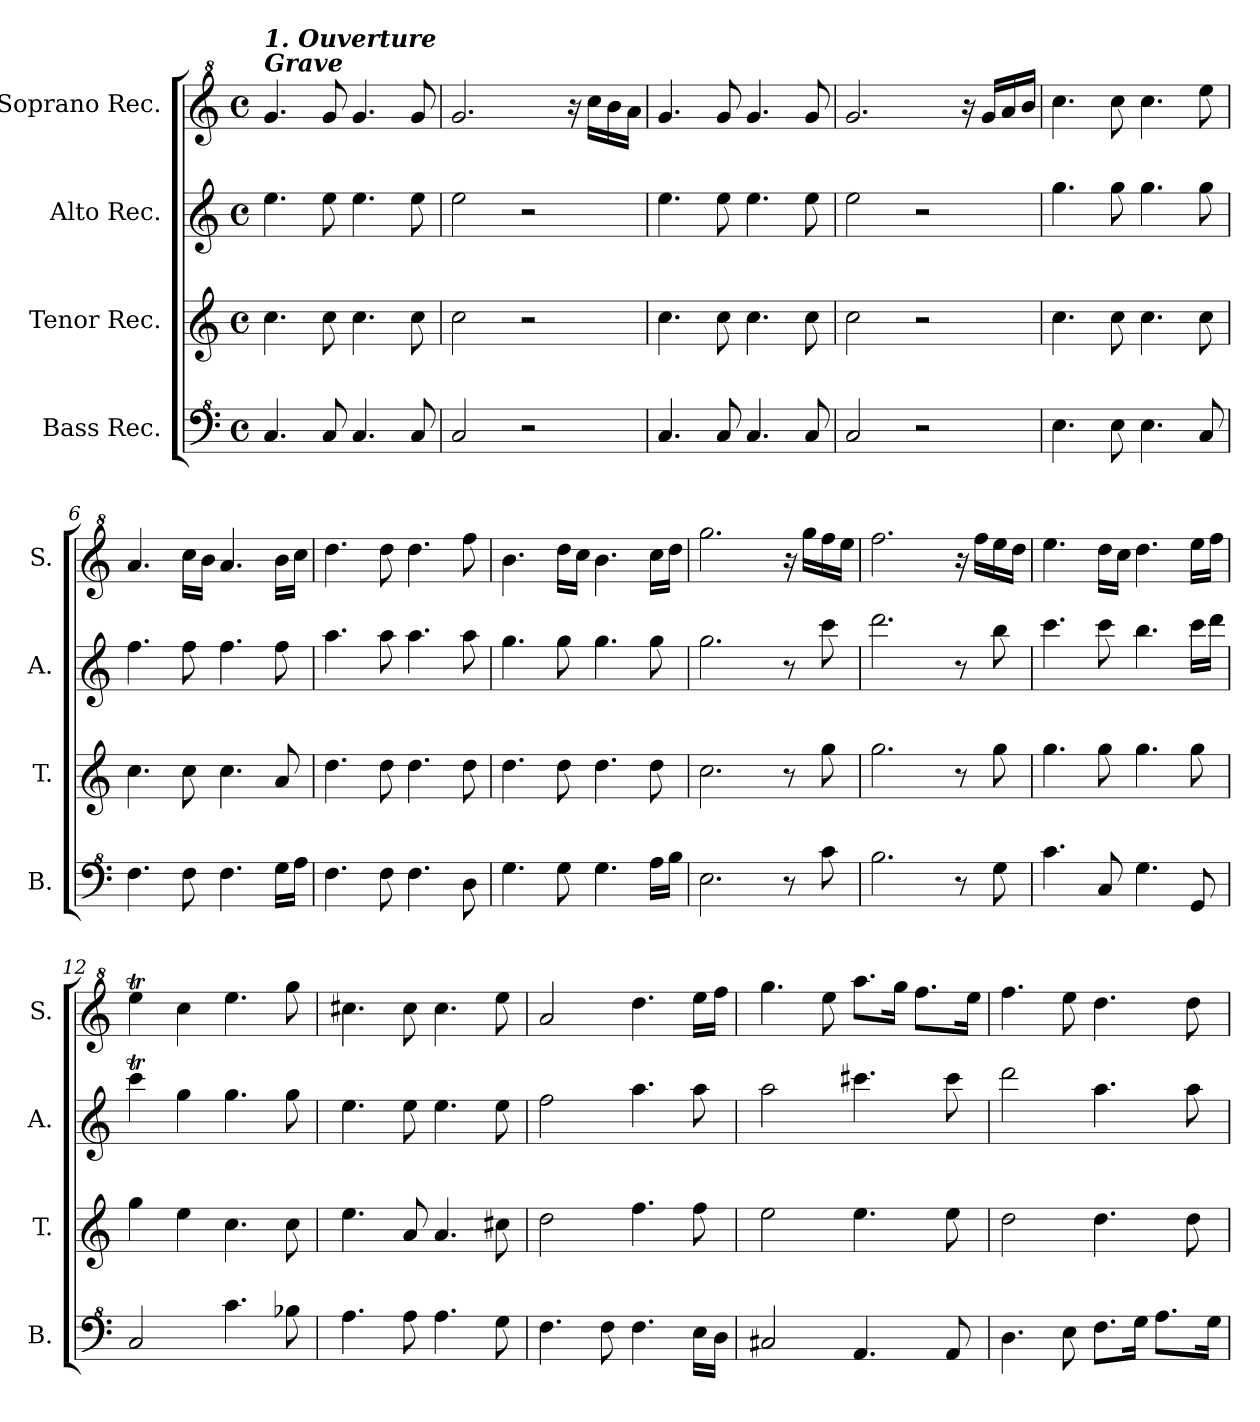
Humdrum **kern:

**kern	**kern	**kern	**kern
*part4	*part3	*part2	*part1
*staff4	*staff3	*staff2	*staff1
*I"Bass Rec.	*I"Tenor Rec.	*I"Alto Rec.	*I"Soprano Rec.
*I'B.	*I'T.	*I'A.	*I'S.
*clefF^4	*clefG2	*clefG2	*clefG^2
*k[]	*k[]	*k[]	*k[]
*M4/4	*M4/4	*M4/4	*M4/4
*met(c)	*met(c)	*met(c)	*met(c)
*MM120	*MM120	*MM120	*MM120
=1	=1	=1	=1
!	!	!	!LO:TX:a:Bi:t=Grave
!	!	!	!LO:TX:a:Bi:t=1. Ouverture
4.c/	4.cc\	4.ee\	4.gg/
8c/	8cc\	8ee\	8gg/
4.c/	4.cc\	4.ee\	4.gg/
8c/	8cc\	8ee\	8gg/
=2	=2	=2	=2
2c/	2cc\	2ee\	2.gg/
2r	2r	2r	.
.	.	.	16r
.	.	.	16ccc\LL
.	.	.	16bb\
.	.	.	16aa\JJ
=3	=3	=3	=3
4.c/	4.cc\	4.ee\	4.gg/
8c/	8cc\	8ee\	8gg/
4.c/	4.cc\	4.ee\	4.gg/
8c/	8cc\	8ee\	8gg/
=4	=4	=4	=4
2c/	2cc\	2ee\	2.gg/
2r	2r	2r	.
.	.	.	16r
.	.	.	16gg/LL
.	.	.	16aa/
.	.	.	16bb/JJ
=5	=5	=5	=5
4.e\	4.cc\	4.gg\	4.ccc\
8e\	8cc\	8gg\	8ccc\
4.e\	4.cc\	4.gg\	4.ccc\
8c/	8cc\	8gg\	8eee\
=6	=6	=6	=6
4.f\	4.cc\	4.ff\	4.aa/
8f\	8cc\	8ff\	16ccc\LL
.	.	.	16bb\JJ
4.f\	4.cc\	4.ff\	4.aa/
16g\LL	8a/	8ff\	16bb\LL
16a\JJ	.	.	16ccc\JJ
=7	=7	=7	=7
4.f\	4.dd\	4.aa\	4.ddd\
8f\	8dd\	8aa\	8ddd\
4.f\	4.dd\	4.aa\	4.ddd\
8d\	8dd\	8aa\	8fff\
=8	=8	=8	=8
4.g\	4.dd\	4.gg\	4.bb\
8g\	8dd\	8gg\	16ddd\LL
.	.	.	16ccc\JJ
4.g\	4.dd\	4.gg\	4.bb\
16a\LL	8dd\	8gg\	16ccc\LL
16b\JJ	.	.	16ddd\JJ
=9	=9	=9	=9
2.e\	2.cc\	2.gg\	2.ggg\
8r	8r	8r	16r
.	.	.	16ggg\LL
8cc\	8gg\	8ccc\	16fff\
.	.	.	16eee\JJ
=10	=10	=10	=10
2.b\	2.gg\	2.ddd\	2.fff\
8r	8r	8r	16r
.	.	.	16fff\LL
8g\	8gg\	8bb\	16eee\
.	.	.	16ddd\JJ
!!LO:LB:g=z
=11	=11	=11	=11
4.cc\	4.gg\	4.ccc\	4.eee\
8c/	8gg\	8ccc\	16ddd\LL
.	.	.	16ccc\JJ
4.g\	4.gg\	4.bb\	4.ddd\
8G/	8gg\	16ccc\LL	16eee\LL
.	.	16ddd\JJ	16fff\JJ
=12	=12	=12	=12
2c/	4gg\	4cccT\	4eeet\
.	4ee\	4gg\	4ccc\
4.cc\	4.cc\	4.gg\	4.eee\
8b-X\	8cc\	8gg\	8ggg\
=13	=13	=13	=13
4.a\	4.ee\	4.ee\	4.ccc#X\
8a\	8a/	8ee\	8ccc#\
4.a\	4.a/	4.ee\	4.ccc#\
8g\	8cc#X\	8ee\	8eee\
=14	=14	=14	=14
4.f\	2dd\	2ff\	2aa/
8f\	.	.	.
4.f\	4.ff\	4.aa\	4.ddd\
16e\LL	8ff\	8aa\	16eee\LL
16d\JJ	.	.	16fff\JJ
=15	=15	=15	=15
2c#X/	2ee\	2aa\	4.ggg\
.	.	.	8eee\
4.A/	4.ee\	4.ccc#X\	8.aaa\L
.	.	.	16ggg\Jk
.	.	.	8.fff\L
8A/	8ee\	8ccc#\	.
.	.	.	16eee\Jk
=16	=16	=16	=16
4.d\	2dd\	2ddd\	4.fff\
8e\	.	.	8eee\
8.f\L	4.dd\	4.aa\	4.ddd\
16g\Jk	.	.	.
8.a\L	.	.	.
.	8dd\	8aa\	8ddd\
16g\Jk	.	.	.
=	=	=	=
*-	*-	*-	*-
